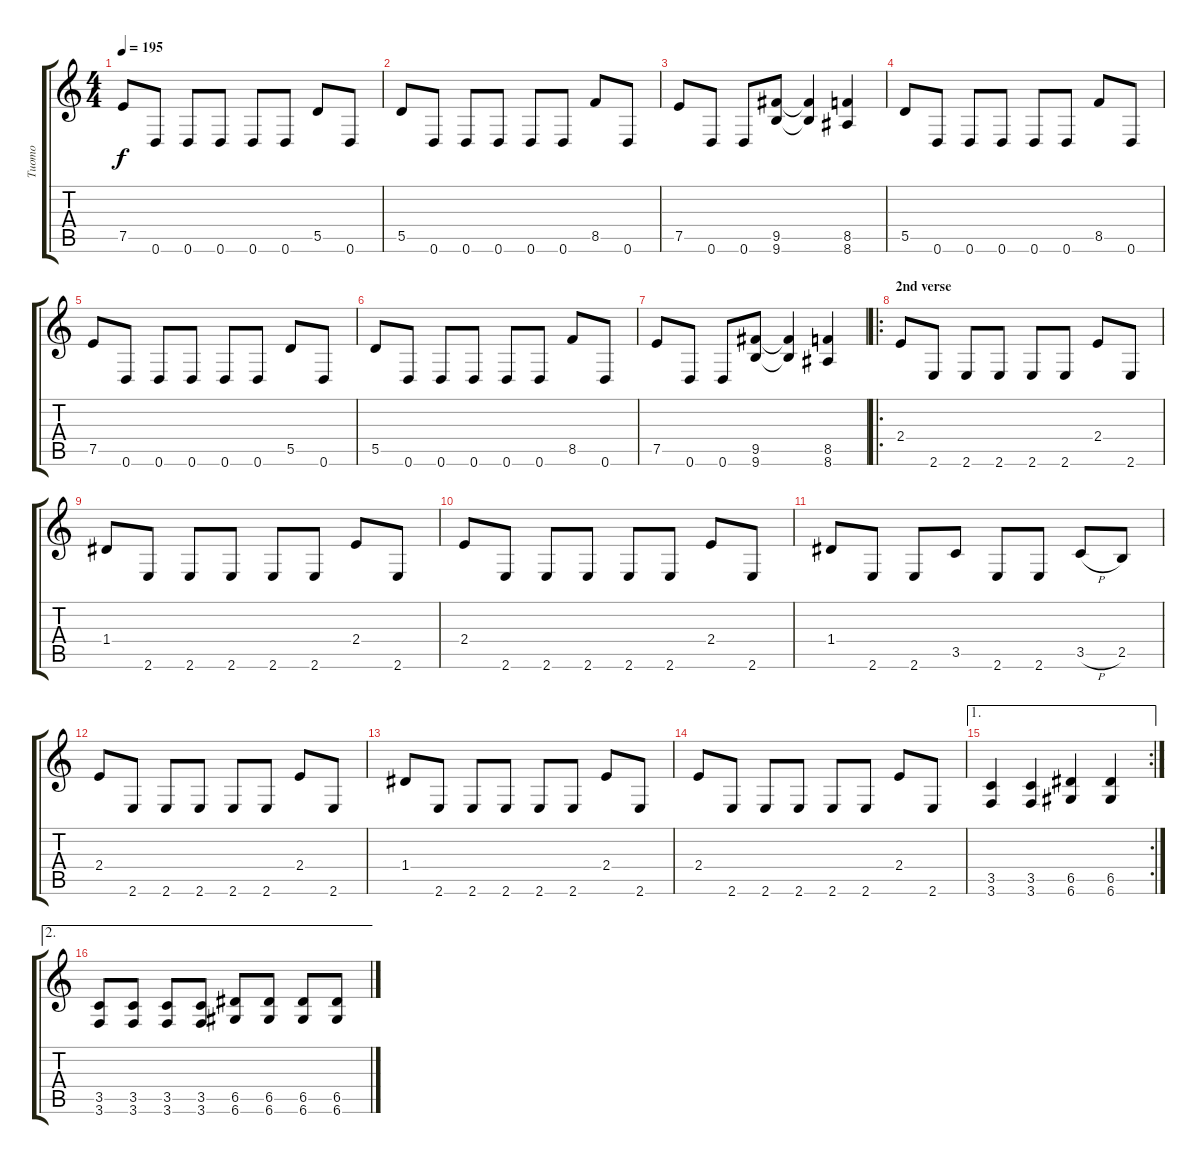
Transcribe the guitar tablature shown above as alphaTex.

\track ("Tuomo" "Tuomo") {instrument distortionguitar}
\staff {score tabs}
\tuning (E4 B3 G3 D3 A2 D2) {hide}
\ts (4 4)
\tempo 195
\clef g2
\ks c
7.5.8{dy f} 0.6.8 0.6.8 0.6.8 0.6.8 0.6.8 5.5.8 0.6.8 |
5.5.8 0.6.8 0.6.8 0.6.8 0.6.8 0.6.8 8.5.8 0.6.8 |
7.5.8 0.6.8 0.6.8 (9.5 9.6).8 (9.5{t} 9.6{t}).4 (8.5 8.6).4 |
5.5.8 0.6.8 0.6.8 0.6.8 0.6.8 0.6.8 8.5.8 0.6.8 |
7.5.8 0.6.8 0.6.8 0.6.8 0.6.8 0.6.8 5.5.8 0.6.8 |
5.5.8 0.6.8 0.6.8 0.6.8 0.6.8 0.6.8 8.5.8 0.6.8 |
7.5.8 0.6.8 0.6.8 (9.5 9.6).8 (9.5{t} 9.6{t}).4 (8.5 8.6).4 |
\ro
\section ("" "2nd verse")
2.4.8 2.6.8 2.6.8 2.6.8 2.6.8 2.6.8 2.4.8 2.6.8 |
1.4.8 2.6.8 2.6.8 2.6.8 2.6.8 2.6.8 2.4.8 2.6.8 |
2.4.8 2.6.8 2.6.8 2.6.8 2.6.8 2.6.8 2.4.8 2.6.8 |
1.4.8 2.6.8 2.6.8 3.5.8 2.6.8 2.6.8 3.5{h}.8 2.5.8 |
2.4.8 2.6.8 2.6.8 2.6.8 2.6.8 2.6.8 2.4.8 2.6.8 |
1.4.8 2.6.8 2.6.8 2.6.8 2.6.8 2.6.8 2.4.8 2.6.8 |
2.4.8 2.6.8 2.6.8 2.6.8 2.6.8 2.6.8 2.4.8 2.6.8 |
\ae 1
\rc 2
(3.5 3.6).4 (3.5 3.6).4 (6.5 6.6).4 (6.5 6.6).4 |
\ae 2
(3.5 3.6).8 (3.5 3.6).8 (3.5 3.6).8 (3.5 3.6).8 (6.5 6.6).8 (6.5 6.6).8 (6.5 6.6).8 (6.5 6.6).8
